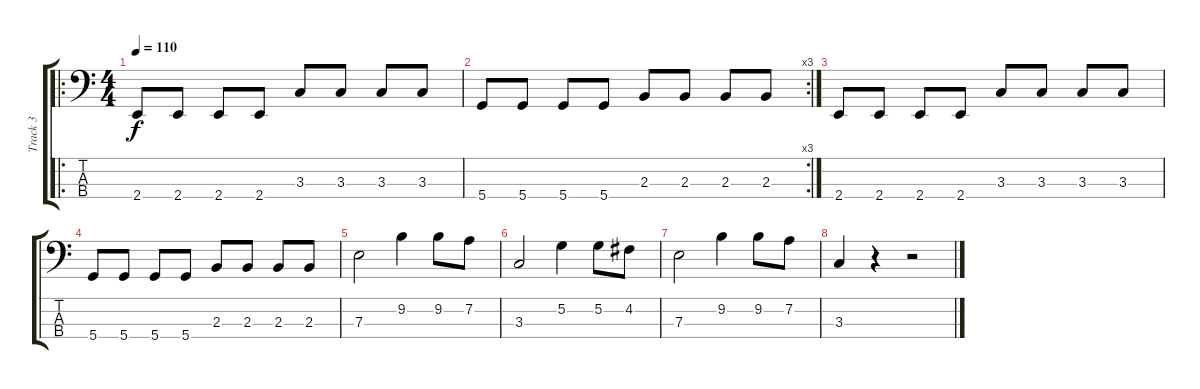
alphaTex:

\track ("Track 3" "Track 3") {instrument electricbassfinger}
\staff {score tabs}
\tuning (G2 D2 A1 D1) {hide}
\ro
\ts (4 4)
\tempo 110
\clef f4
\ks c
2.4.8{dy f} 2.4.8 2.4.8 2.4.8 3.3.8 3.3.8 3.3.8 3.3.8 |
\rc 3
5.4.8 5.4.8 5.4.8 5.4.8 2.3.8 2.3.8 2.3.8 2.3.8 |
2.4.8 2.4.8 2.4.8 2.4.8 3.3.8 3.3.8 3.3.8 3.3.8 |
5.4.8 5.4.8 5.4.8 5.4.8 2.3.8 2.3.8 2.3.8 2.3.8 |
7.3.2 9.2.4 9.2.8 7.2.8 |
3.3.2 5.2.4 5.2.8 4.2.8 |
7.3.2 9.2.4 9.2.8 7.2.8 |
3.3.4 r.4 r.2
